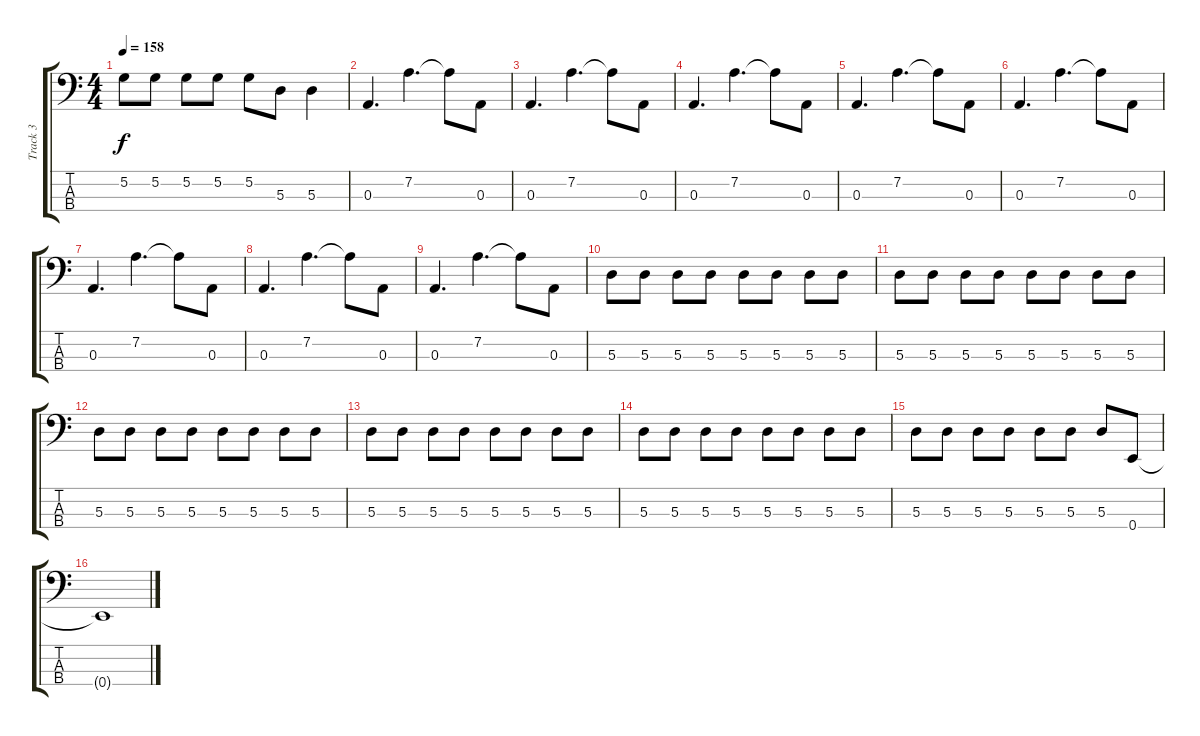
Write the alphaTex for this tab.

\track ("Track 3" "Track 3") {instrument electricbasspick bank 255}
\staff {score tabs}
\tuning (G2 D2 A1 E1) {hide}
\ts (4 4)
\tempo 158
\clef f4
\ks c
5.2{t}.8{dy f} 5.2.8 5.2.8 5.2.8 5.2.8 5.3.8 5.3.4 |
0.3.4{d} 7.2.4{d} 7.2{t}.8 0.3.8 |
0.3.4{d} 7.2.4{d} 7.2{t}.8 0.3.8 |
0.3.4{d} 7.2.4{d} 7.2{t}.8 0.3.8 |
0.3.4{d} 7.2.4{d} 7.2{t}.8 0.3.8 |
0.3.4{d} 7.2.4{d} 7.2{t}.8 0.3.8 |
0.3.4{d} 7.2.4{d} 7.2{t}.8 0.3.8 |
0.3.4{d} 7.2.4{d} 7.2{t}.8 0.3.8 |
0.3.4{d} 7.2.4{d} 7.2{t}.8 0.3.8 |
5.3.8 5.3.8 5.3.8 5.3.8 5.3.8 5.3.8 5.3.8 5.3.8 |
5.3.8 5.3.8 5.3.8 5.3.8 5.3.8 5.3.8 5.3.8 5.3.8 |
5.3.8 5.3.8 5.3.8 5.3.8 5.3.8 5.3.8 5.3.8 5.3.8 |
5.3.8 5.3.8 5.3.8 5.3.8 5.3.8 5.3.8 5.3.8 5.3.8 |
5.3.8 5.3.8 5.3.8 5.3.8 5.3.8 5.3.8 5.3.8 5.3.8 |
5.3.8 5.3.8 5.3.8 5.3.8 5.3.8 5.3.8 5.3.8 0.4.8 |
0.4{t}.1
